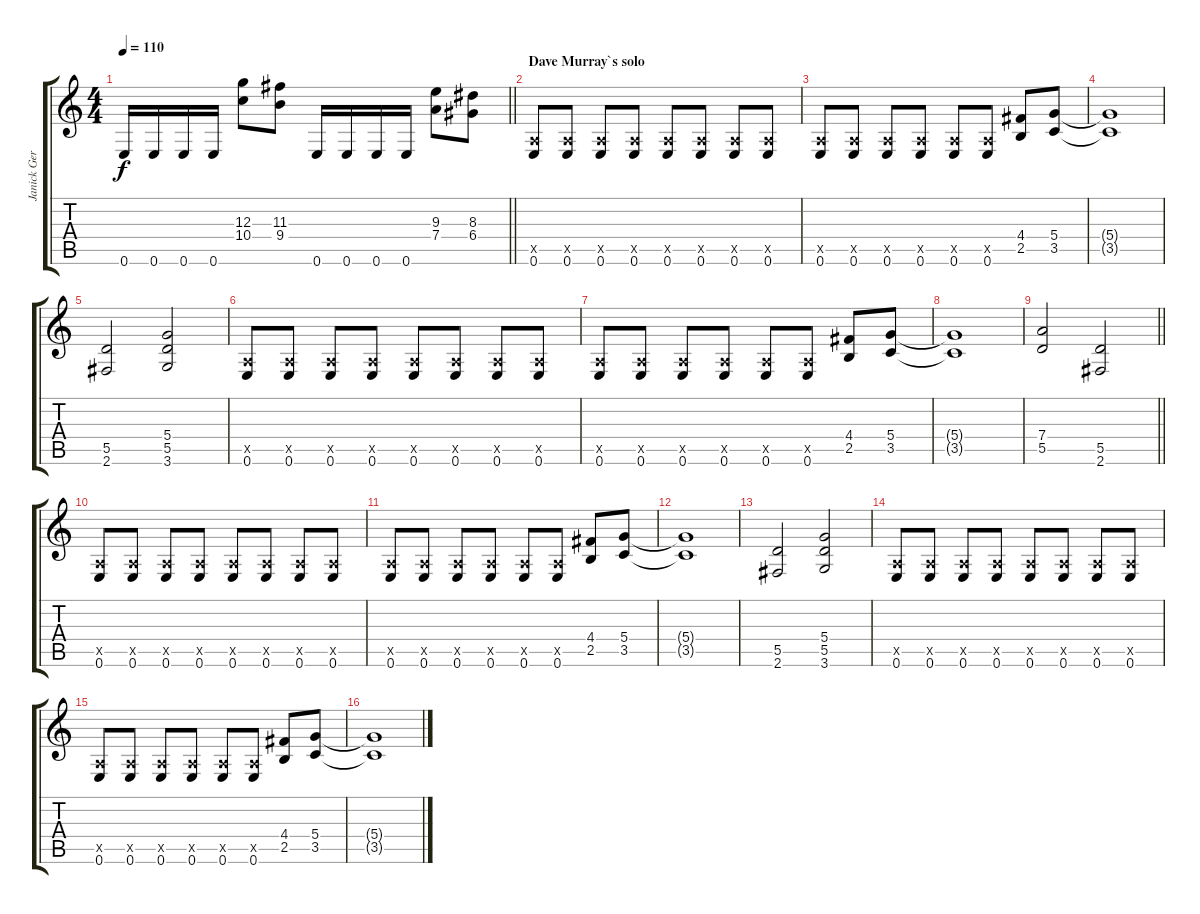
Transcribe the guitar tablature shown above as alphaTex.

\track ("Janick Gers : (Distortion)" "Janick Ger") {instrument distortionguitar}
\staff {score tabs}
\tuning (E4 B3 G3 D3 A2 E2) {hide}
\ts (4 4)
\tempo 110
\clef g2
\barLineRight lightlight
\ks c
0.6.16{dy f} 0.6.16 0.6.16 0.6.16 (12.3 10.4).8 (11.3 9.4).8 0.6.16 0.6.16 0.6.16 0.6.16 (9.3 7.4).8 (8.3 6.4).8 |
\section ("" "Dave Murray`s solo")
(0.5{x} 0.6).8{volume 10} (0.5{x} 0.6).8 (0.5{x} 0.6).8 (0.5{x} 0.6).8 (0.5{x} 0.6).8 (0.5{x} 0.6).8 (0.5{x} 0.6).8 (0.5{x} 0.6).8 |
(0.5{x} 0.6).8 (0.5{x} 0.6).8 (0.5{x} 0.6).8 (0.5{x} 0.6).8 (0.5{x} 0.6).8 (0.5{x} 0.6).8 (4.4 2.5).8 (5.4 3.5).8 |
(5.4{t} 3.5{t}).1 |
(5.5 2.6).2 (5.4 5.5 3.6).2 |
(0.5{x} 0.6).8 (0.5{x} 0.6).8 (0.5{x} 0.6).8 (0.5{x} 0.6).8 (0.5{x} 0.6).8 (0.5{x} 0.6).8 (0.5{x} 0.6).8 (0.5{x} 0.6).8 |
(0.5{x} 0.6).8 (0.5{x} 0.6).8 (0.5{x} 0.6).8 (0.5{x} 0.6).8 (0.5{x} 0.6).8 (0.5{x} 0.6).8 (4.4 2.5).8 (5.4 3.5).8 |
(5.4{t} 3.5{t}).1 |
\barLineRight lightlight
(7.4 5.5).2 (5.5 2.6).2 |
\section ("" "")
(0.5{x} 0.6).8 (0.5{x} 0.6).8 (0.5{x} 0.6).8 (0.5{x} 0.6).8 (0.5{x} 0.6).8 (0.5{x} 0.6).8 (0.5{x} 0.6).8 (0.5{x} 0.6).8 |
(0.5{x} 0.6).8 (0.5{x} 0.6).8 (0.5{x} 0.6).8 (0.5{x} 0.6).8 (0.5{x} 0.6).8 (0.5{x} 0.6).8 (4.4 2.5).8 (5.4 3.5).8 |
(5.4{t} 3.5{t}).1 |
(5.5 2.6).2 (5.4 5.5 3.6).2 |
(0.5{x} 0.6).8 (0.5{x} 0.6).8 (0.5{x} 0.6).8 (0.5{x} 0.6).8 (0.5{x} 0.6).8 (0.5{x} 0.6).8 (0.5{x} 0.6).8 (0.5{x} 0.6).8 |
(0.5{x} 0.6).8 (0.5{x} 0.6).8 (0.5{x} 0.6).8 (0.5{x} 0.6).8 (0.5{x} 0.6).8 (0.5{x} 0.6).8 (4.4 2.5).8 (5.4 3.5).8 |
(5.4{t} 3.5{t}).1
